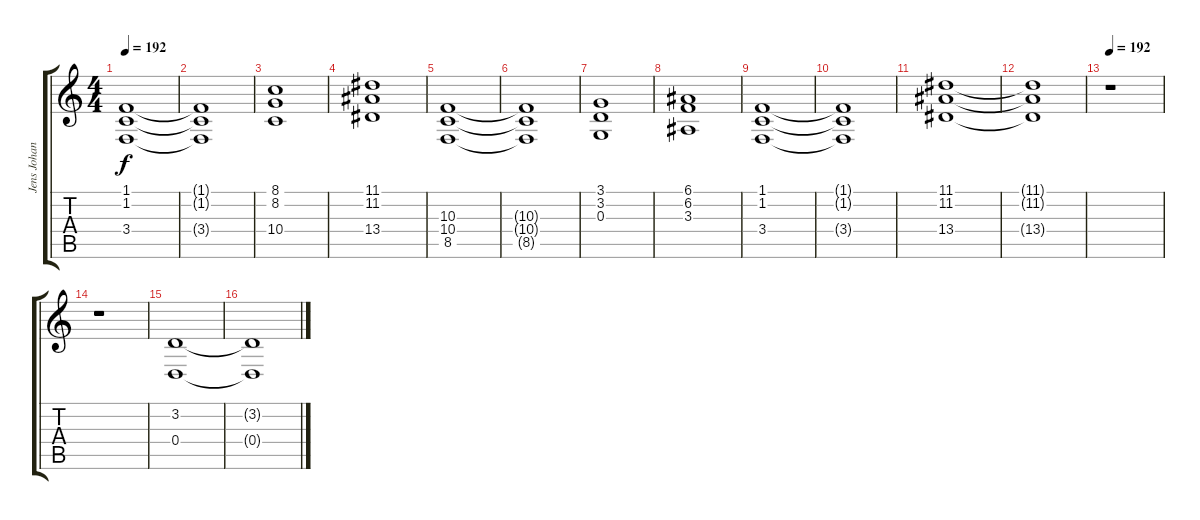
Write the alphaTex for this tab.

\track ("Jens Johansson" "Jens Johan") {instrument stringensemble2}
\staff {score tabs}
\tuning (E4 B3 G3 D3 A2 E2) {hide}
\ts (4 4)
\tempo 192
\clef g2
\ks c
(1.1 1.2 3.4).1{dy f} |
(1.1{t} 1.2{t} 3.4{t}).1 |
(8.1 8.2 10.4).1 |
(11.1 11.2 13.4).1 |
(10.3 10.4 8.5).1 |
(10.3{t} 10.4{t} 8.5{t}).1 |
(3.1 3.2 0.3).1 |
(6.1 6.2 3.3).1 |
(1.1 1.2 3.4).1 |
(1.1{t} 1.2{t} 3.4{t}).1 |
(11.1 11.2 13.4).1 |
(11.1{t} 11.2{t} 13.4{t}).1 |
\tempo 192
r.1 |
r.1 |
(3.2 0.4).1 |
(3.2{t} 0.4{t}).1
